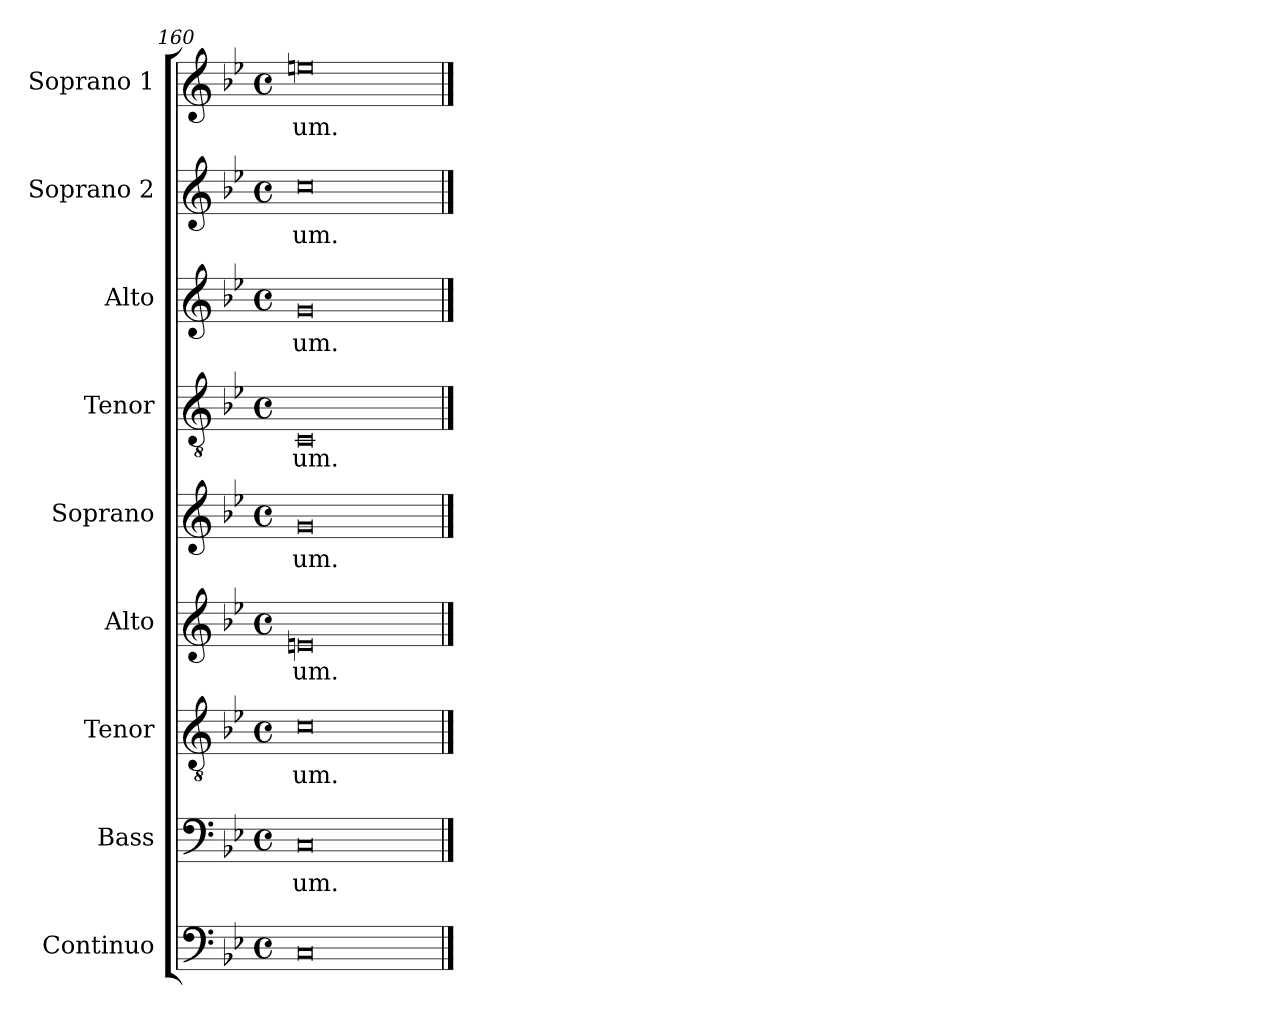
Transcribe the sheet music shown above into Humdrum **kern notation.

**kern	**kern	**text	**kern	**text	**kern	**text	**kern	**text	**kern	**text	**kern	**text	**kern	**text	**kern	**text
*part9	*part8	*part8	*part7	*part7	*part6	*part6	*part5	*part5	*part4	*part4	*part3	*part3	*part2	*part2	*part1	*part1
*staff9	*staff8	*staff8	*staff7	*staff7	*staff6	*staff6	*staff5	*staff5	*staff4	*staff4	*staff3	*staff3	*staff2	*staff2	*staff1	*staff1
*I"Continuo	*I"Bass	*	*I"Tenor	*	*I"Alto	*	*I"Soprano	*	*I"Tenor	*	*I"Alto	*	*I"Soprano 2	*	*I"Soprano 1	*
*I'Cont.	*I'B.	*	*I'T.	*	*I'A.	*	*I'S.	*	*I'T.	*	*I'A.	*	*I'S2.	*	*I'S1.	*
*clefF4	*clefF4	*	*clefGv2	*	*clefG2	*	*clefG2	*	*clefGv2	*	*clefG2	*	*clefG2	*	*clefG2	*
*	*	*	*ITrd7c12	*	*	*	*	*	*ITrd7c12	*	*	*	*	*	*	*
*k[b-e-]	*k[b-e-]	*	*k[b-e-]	*	*k[b-e-]	*	*k[b-e-]	*	*k[b-e-]	*	*k[b-e-]	*	*k[b-e-]	*	*k[b-e-]	*
*B-:	*B-:	*	*B-:	*	*B-:	*	*B-:	*	*B-:	*	*B-:	*	*B-:	*	*B-:	*
*M4/4	*M4/4	*	*M4/4	*	*M4/4	*	*M4/4	*	*M4/4	*	*M4/4	*	*M4/4	*	*M4/4	*
*met(c)	*met(c)	*	*met(c)	*	*met(c)	*	*met(c)	*	*met(c)	*	*met(c)	*	*met(c)	*	*met(c)	*
=160	=160	=160	=160	=160	=160	=160	=160	=160	=160	=160	=160	=160	=160	=160	=160	=160
!	!	!LO:LY:b:color=#000000	!	!	!	!	!	!	!	!	!	!	!	!	!	!
!	!	!	!	!LO:LY:b:color=#000000	!	!	!	!	!	!	!	!	!	!	!	!
!	!	!	!	!	!	!LO:LY:b:color=#000000	!	!	!	!	!	!	!	!	!	!
!	!	!	!	!	!	!	!	!LO:LY:b:color=#000000	!	!	!	!	!	!	!	!
!	!	!	!	!	!	!	!	!	!	!LO:LY:b:color=#000000	!	!	!	!	!	!
!	!	!	!	!	!	!	!	!	!	!	!	!LO:LY:b:color=#000000	!	!	!	!
!	!	!	!	!	!	!	!	!	!	!	!	!	!	!LO:LY:b:color=#000000	!	!
!	!	!	!	!	!	!	!	!	!	!	!	!	!	!	!	!LO:LY:b:color=#000000
0Ci	0Ci	-um.	0Ci	-um.	0eni	-um.	0gi	-um.	0CCi	-um.	0gi	-um.	0cci	-um.	0eeni	-um.
==	==	==	==	==	==	==	==	==	==	==	==	==	==	==	==	==
*-	*-	*-	*-	*-	*-	*-	*-	*-	*-	*-	*-	*-	*-	*-	*-	*-
